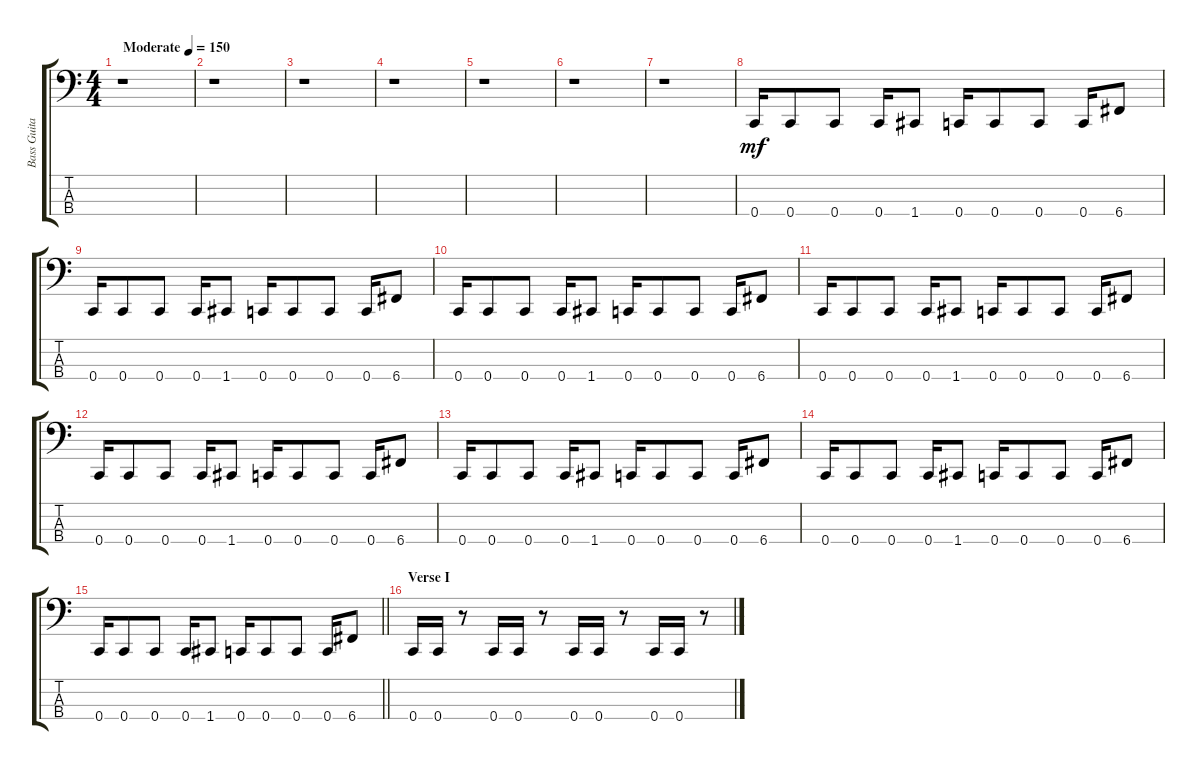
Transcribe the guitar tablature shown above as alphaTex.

\track ("Bass Guitar" "Bass Guita") {instrument electricbassfinger}
\staff {score tabs}
\tuning (Eb2 Bb1 F1 C1) {hide}
\ts (4 4)
\tempo (150 "Moderate")
\clef f4
\ks c
r.1{dy mf instrument electricbassfinger} |
r.1 |
r.1 |
r.1 |
r.1 |
r.1 |
r.1 |
0.4.16 0.4.8 0.4.8 0.4.16 1.4.8 0.4.16 0.4.8 0.4.8 0.4.16 6.4.8 |
0.4.16 0.4.8 0.4.8 0.4.16 1.4.8 0.4.16 0.4.8 0.4.8 0.4.16 6.4.8 |
0.4.16 0.4.8 0.4.8 0.4.16 1.4.8 0.4.16 0.4.8 0.4.8 0.4.16 6.4.8 |
0.4.16 0.4.8 0.4.8 0.4.16 1.4.8 0.4.16 0.4.8 0.4.8 0.4.16 6.4.8 |
0.4.16 0.4.8 0.4.8 0.4.16 1.4.8 0.4.16 0.4.8 0.4.8 0.4.16 6.4.8 |
0.4.16 0.4.8 0.4.8 0.4.16 1.4.8 0.4.16 0.4.8 0.4.8 0.4.16 6.4.8 |
0.4.16 0.4.8 0.4.8 0.4.16 1.4.8 0.4.16 0.4.8 0.4.8 0.4.16 6.4.8 |
\barLineRight lightlight
0.4.16 0.4.8 0.4.8 0.4.16 1.4.8 0.4.16 0.4.8 0.4.8 0.4.16 6.4.8 |
\section ("" "Verse I")
0.4.16 0.4.16 r.8 0.4.16 0.4.16 r.8 0.4.16 0.4.16 r.8 0.4.16 0.4.16 r.8
